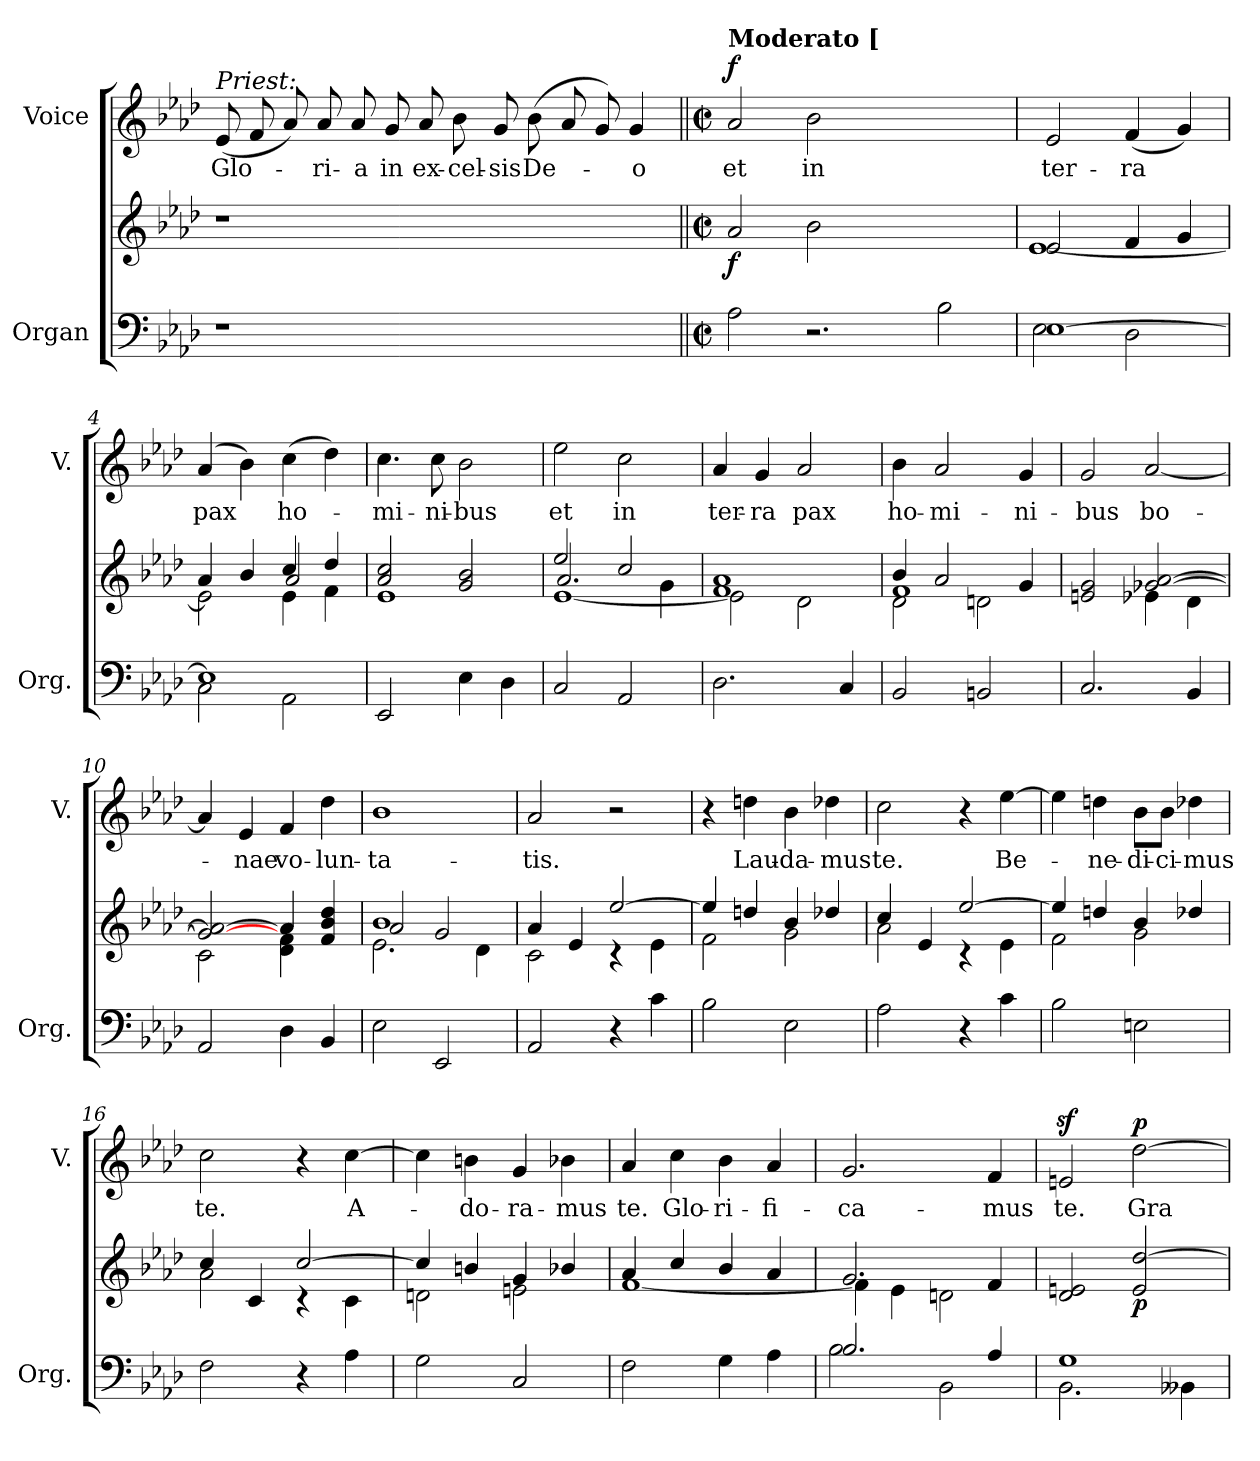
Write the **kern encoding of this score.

**kern	**kern	**dynam	**kern	**text	**dynam
*part2	*part2	*part2	*part1	*part1	*part1
*staff3	*staff2	*staff2/3	*staff1	*staff1	*staff1
*I"Organ	*	*	*I"Voice	*	*
*I'Org.	*	*	*I'V.	*	*
*clefF4	*clefG2	*	*clefG2	*	*
*k[b-e-a-d-]	*k[b-e-a-d-]	*	*k[b-e-a-d-]	*	*
*A-:	*A-:	*	*A-:	*	*
=1	=1	=1	=1	=1	=1
!	!	!	!LO:TX:a:i:t=Priest&colon;	!	!
!	!	!	!	!LO:LY:b	!
1r	1r	.	(>8e-	Glo-	.
.	.	.	8f	.	.
.	.	.	8a-)	.	.
!	!	!	!	!LO:LY:b	!
.	.	.	8a-	-ri-	.
!	!	!	!	!LO:LY:b	!
.	.	.	8a-	-a	.
!	!	!	!	!LO:LY:b	!
.	.	.	8g	in	.
!	!	!	!	!LO:LY:b	!
.	.	.	8a-	ex-	.
!	!	!	!	!LO:LY:b	!
.	.	.	8b-	-cel-	.
!	!	!	!	!LO:LY:b	!
2.ryy	2.ryy	.	8g	-sis	.
!	!	!	!	!LO:LY:b	!
.	.	.	(8b-	De-	.
.	.	.	8a-	.	.
.	.	.	8g)	.	.
!	!	!	!	!LO:LY:b	!
.	.	.	4g	-o	.
=2||	=2||	=2||	=2||	=2||	=2||
*M2/2	*M2/2	*	*M2/2	*	*
*met(c|)	*met(c|)	*	*met(c|)	*	*
!	!	!	!LO:TX:a:B:t=Moderato  [	!	!
!	!	!LO:DY:b	!	!LO:LY:b	!LO:DY:a
2A-\	2a-/	f	2a-/	et	f
!	!	!	!	!LO:LY:b	!
2.r	2b-\	.	2b-\	in	.
.	2.ryy	.	2.ryy	.	.
2B-\	.	.	.	.	.
=3	=3	=3	=3	=3	=3
*^	*^	*	*	*	*
!	!	!	!	!	!	!LO:LY:b	!
[>1E-	2E-\	2e-/	[<1e-	.	2e-/	ter-	.
!	!	!	!	!	!	!LO:LY:b	!
.	2D-\	4f/	.	.	(<4f/	-ra	.
.	.	4g/	.	.	4g/)	.	.
=4	=4	=4	=4	=4	=4	=4	=4
*	*	*	*^	*	*	*	*
!	!	!	!	!	!	!	!LO:LY:b	!
1E-]	2C\	4a-/	2e-\]	2ryy	.	(>4a-/	pax	.
.	.	4b-/	.	.	.	4b-\)	.	.
!	!	!	!	!	!	!	!LO:LY:b	!
.	2AA-\	4cc/	4e-\	2a-/	.	(>4cc\	ho-	.
.	.	4dd-/	4f\	.	.	4dd-\)	.	.
*v	*v	*	*	*	*	*	*	*
*	*	*v	*v	*	*	*	*
=5	=5	=5	=5	=5	=5	=5
!	!	!	!	!	!LO:LY:b	!
2EE-/	2a-/ 2cc/	1e-	.	4.cc\	-mi-	.
!	!	!	!	!	!LO:LY:b	!
.	.	.	.	8cc\	-ni-	.
!	!	!	!	!	!LO:LY:b	!
4E-\	2g/ 2b-/	.	.	2b-\	-bus	.
4D-\	.	.	.	.	.	.
!!LO:LB:g=z
=6	=6	=6	=6	=6	=6	=6
*	*	*^	*	*	*	*
!	!	!	!	!	!	!LO:LY:b	!
2C/	2ee-/	[<1e-	2.a-/	.	2ee-\	et	.
!	!	!	!	!	!	!LO:LY:b	!
2AA-/	2cc/	.	.	.	2cc\	in	.
.	.	.	4g\	.	.	.	.
=7	=7	=7	=7	=7	=7	=7	=7
!	!	!	!	!	!	!LO:LY:b	!
*	*	*v	*v	*	*	*	*
2.D-\	1f 1a-	2e-\]	.	4a-/	ter-	.
!	!	!	!	!	!LO:LY:b	!
.	.	.	.	4g/	-ra	.
!	!	!	!	!	!LO:LY:b	!
.	.	2d-\	.	2a-/	pax	.
4C/	.	.	.	.	.	.
=8	=8	=8	=8	=8	=8	=8
*	*	*^	*	*	*	*
!	!	!	!	!	!	!LO:LY:b	!
2BB-/	4b-/	2d-\	1f	.	4b-\	ho-	.
!	!	!	!	!	!	!LO:LY:b	!
.	2a-/	.	.	.	2a-/	-mi-	.
2BBn/	.	2dn\	.	.	.	.	.
!	!	!	!	!	!	!LO:LY:b	!
.	4g/	.	.	.	4g/	-ni-	.
*	*	*v	*v	*	*	*	*
=9	=9	=9	=9	=9	=9	=9
!	!	!	!	!	!LO:LY:b	!
2.C/	2en/ 2g/	2ryy	.	2g/	-bus	.
!	!	!	!	!	!LO:LY:b	!
.	[>2g-X/ [>2a-/	4e-X\	.	[2a-/	bo-	.
4BB-/	.	4d-\	.	.	.	.
=10	=10	=10	=10	=10	=10	=10
2AA-/	2g-/_ 2a-/_	2c\	.	4a-/]	.	.
!	!	!	!	!	!LO:LY:b	!
.	.	.	.	4e-/	-nae	.
!	!	!	!	!	!LO:LY:b	!
4D-\	4a-/]	4d-\ 4f\	.	4f/	vo-	.
!	!	!	!	!	!LO:LY:b	!
4BB-/	4f/ 4b-/ 4dd-/	4ryy	.	4dd-\	-lun-	.
=11	=11	=11	=11	=11	=11	=11
*	*	*^	*	*	*	*
!	!	!	!	!	!	!LO:LY:b	!
2E-\	1b-	2.e-\	2a-/	.	1b-	-ta-	.
2EE-/	.	.	2g/	.	.	.	.
.	.	4d-\	.	.	.	.	.
*	*	*v	*v	*	*	*	*
=12	=12	=12	=12	=12	=12	=12
!	!	!	!	!	!LO:LY:b	!
2AA-/	4a-/	2c\	.	2a-/	-tis.	.
.	4e-/	.	.	.	.	.
4r	[>2ee-/	4rc	.	2r	.	.
4c\	.	4e-\	.	.	.	.
!!LO:LB:g=z
=13	=13	=13	=13	=13	=13	=13
2B-\	4ee-/]	2f\	.	4r	.	.
!	!	!	!	!	!LO:LY:b	!
.	4ddn/	.	.	4ddn\	Lau-	.
!	!	!	!	!	!LO:LY:b	!
2E-\	4b-/	2g\	.	4b-\	-da-	.
!	!	!	!	!	!LO:LY:b	!
.	4dd-X/	.	.	4dd-X\	-mus	.
=14	=14	=14	=14	=14	=14	=14
!	!	!	!	!	!LO:LY:b	!
2A-\	4cc/	2a-\	.	2cc\	te.	.
.	4e-/	.	.	.	.	.
4r	[>2ee-/	4rc	.	4r	.	.
!	!	!	!	!	!LO:LY:b	!
4c\	.	4e-\	.	[4ee-\	Be-	.
=15	=15	=15	=15	=15	=15	=15
2B-\	4ee-/]	2f\	.	4ee-\]	.	.
!	!	!	!	!	!LO:LY:b	!
.	4ddn/	.	.	4ddn\	-ne-	.
!	!	!	!	!	!LO:LY:b	!
2En\	4b-/	2g\	.	8b-\L	-di-	.
!	!	!	!	!	!LO:LY:b	!
.	.	.	.	8b-\J	-ci-	.
!	!	!	!	!	!LO:LY:b	!
.	4dd-X/	.	.	4dd-X\	-mus	.
=16	=16	=16	=16	=16	=16	=16
!	!	!	!	!	!LO:LY:b	!
2F\	4cc/	2a-\	.	2cc\	te.	.
.	4c/	.	.	.	.	.
4r	[>2cc/	4rc	.	4r	.	.
!	!	!	!	!	!LO:LY:b	!
4A-\	.	4c\	.	[4cc\	A-	.
=17	=17	=17	=17	=17	=17	=17
2G\	4cc/]	2dn\	.	4cc\]	.	.
!	!	!	!	!	!LO:LY:b	!
.	4bn/	.	.	4bn\	-do-	.
!	!	!	!	!	!LO:LY:b	!
2C/	4g/	2en\	.	4g/	-ra-	.
!	!	!	!	!	!LO:LY:b	!
.	4b-X/	.	.	4b-X\	-mus	.
=18	=18	=18	=18	=18	=18	=18
!	!	!	!	!	!LO:LY:b	!
2F\	4a-/	[<1f	.	4a-/	te.	.
!	!	!	!	!	!LO:LY:b	!
.	4cc/	.	.	4cc\	Glo-	.
!	!	!	!	!	!LO:LY:b	!
4G\	4b-/	.	.	4b-\	-ri-	.
!	!	!	!	!	!LO:LY:b	!
4A-\	4a-/	.	.	4a-/	-fi-	.
!!LO:PB:g=z
=19	=19	=19	=19	=19	=19	=19
*^	*	*	*	*	*	*
!	!	!	!	!	!	!LO:LY:b	!
2.B-/	2B-\	2.g/	4f\]	.	2.g/	-ca-	.
.	.	.	4e-\	.	.	.	.
.	2BB-\	.	2dn\	.	.	.	.
!	!	!	!	!	!	!LO:LY:b	!
4A-/	.	4f/	.	.	4f/	-mus	.
*	*	*v	*v	*	*	*	*
=20	=20	=20	=20	=20	=20	=20
!	!	!	!	!	!LO:LY:b	!
1G	2.BB-\	2d-/ 2en/	.	2enz>/	te.	.
!	!	!	!LO:DY:b	!	!LO:LY:b	!LO:DY:a
.	.	2e/ [2dd-/	p	[2dd-\	Gra-	p
.	4BB--X\	.	.	.	.	.
*v	*v	*	*	*	*	*
=	=	=	=	=	=
*-	*-	*-	*-	*-	*-
